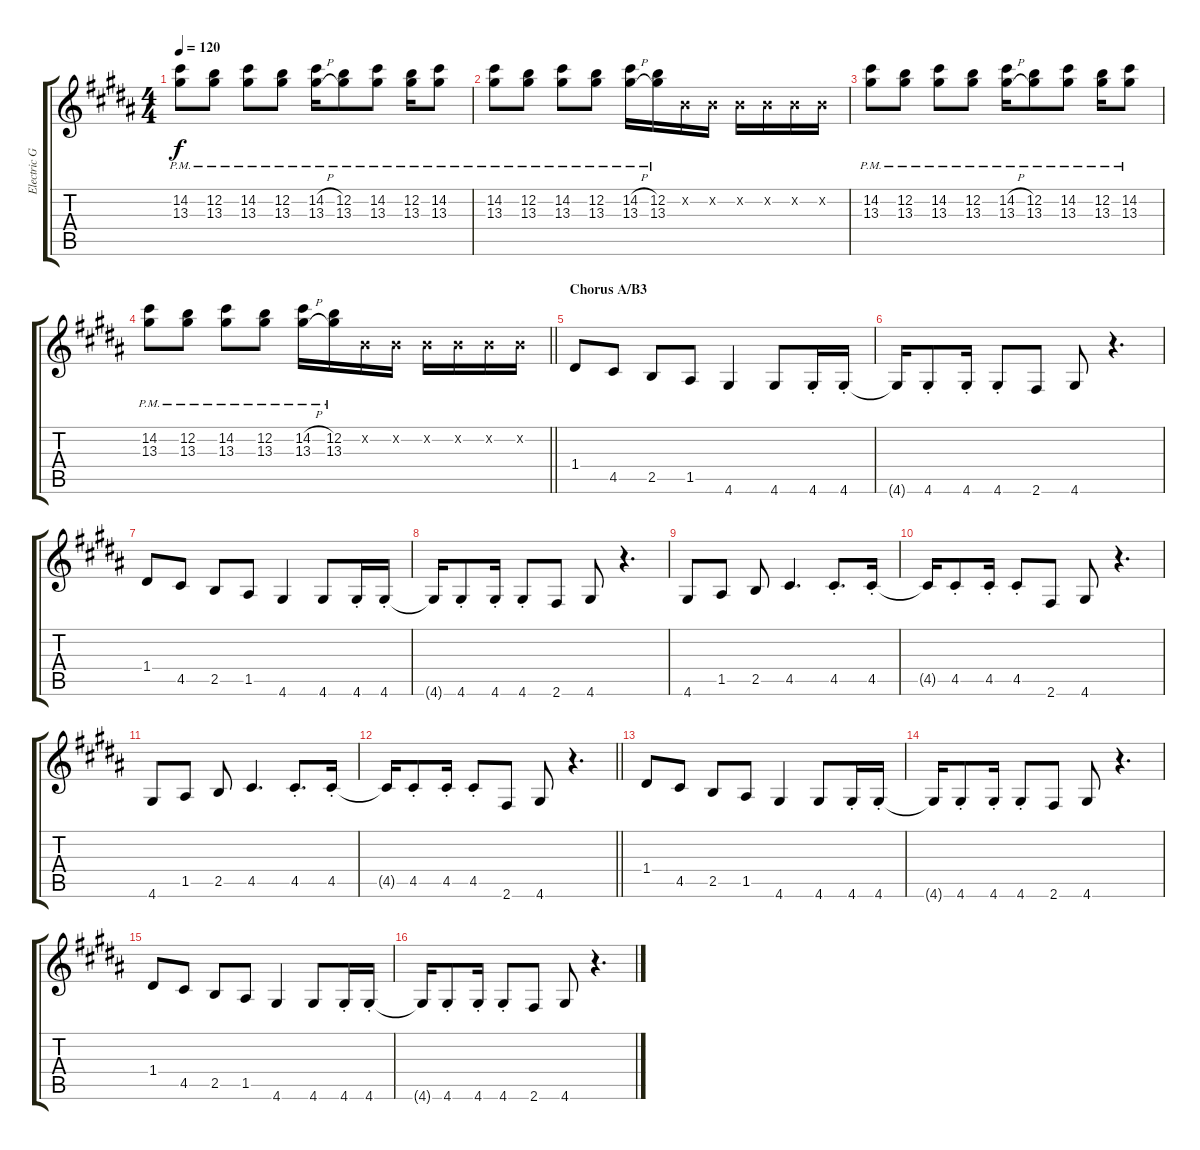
\track ("Electric Guitar 1" "Electric G") {instrument electricguitarjazz}
\staff {score tabs}
\tuning (E4 B3 G3 D3 A2 E2) {hide}
\ts (4 4)
\tempo 120
\clef g2
\ks g#minor
(14.2{pm} 13.3{pm}).8{dy f} (12.2{pm} 13.3{pm}).8 (14.2{pm} 13.3{pm}).8 (12.2{pm} 13.3{pm}).8 (14.2{h pm} 13.3{h pm}).16 (12.2{pm} 13.3{pm}).8 (14.2{pm} 13.3{pm}).8 (12.2{pm} 13.3{pm}).16 (14.2{pm} 13.3{pm}).8 |
(14.2{pm} 13.3{pm}).8 (12.2{pm} 13.3{pm}).8 (14.2{pm} 13.3{pm}).8 (12.2{pm} 13.3{pm}).8 (14.2{h pm} 13.3{h pm}).16 (12.2{pm} 13.3{pm}).16 0.2{x}.16 0.2{x}.16 0.2{x}.16 0.2{x}.16 0.2{x}.16 0.2{x}.16 |
(14.2{pm} 13.3{pm}).8 (12.2{pm} 13.3{pm}).8 (14.2{pm} 13.3{pm}).8 (12.2{pm} 13.3{pm}).8 (14.2{h pm} 13.3{h pm}).16 (12.2{pm} 13.3{pm}).8 (14.2{pm} 13.3{pm}).8 (12.2{pm} 13.3{pm}).16 (14.2{pm} 13.3{pm}).8 |
\barLineRight lightlight
(14.2{pm} 13.3{pm}).8 (12.2{pm} 13.3{pm}).8 (14.2{pm} 13.3{pm}).8 (12.2{pm} 13.3{pm}).8 (14.2{h pm} 13.3{h pm}).16 (12.2{pm} 13.3{pm}).16 0.2{x}.16 0.2{x}.16 0.2{x}.16 0.2{x}.16 0.2{x}.16 0.2{x}.16 |
\section ("" "Chorus A/B3")
1.4.8{volume 16 instrument electricguitarjazz} 4.5.8 2.5.8 1.5.8 4.6.4 4.6.8 4.6{st}.16 4.6{st}.16 |
4.6{t}.16 4.6{st}.8 4.6{st}.16 4.6{st}.8 2.6.8 4.6.8 r.4{d} |
1.4.8 4.5.8 2.5.8 1.5.8 4.6.4 4.6.8 4.6{st}.16 4.6{st}.16 |
4.6{t}.16 4.6{st}.8 4.6{st}.16 4.6{st}.8 2.6.8 4.6.8 r.4{d} |
4.6.8 1.5.8 2.5.8 4.5.4{d} 4.5{st}.8{d} 4.5{st}.16 |
4.5{t}.16 4.5{st}.8 4.5{st}.16 4.5{st}.8 2.6.8 4.6.8 r.4{d} |
4.6.8 1.5.8 2.5.8 4.5.4{d} 4.5{st}.8{d} 4.5{st}.16 |
\barLineRight lightlight
4.5{t}.16 4.5{st}.8 4.5{st}.16 4.5{st}.8 2.6.8 4.6.8 r.4{d} |
1.4.8 4.5.8 2.5.8 1.5.8 4.6.4 4.6.8 4.6{st}.16 4.6{st}.16 |
4.6{t}.16 4.6{st}.8 4.6{st}.16 4.6{st}.8 2.6.8 4.6.8 r.4{d} |
1.4.8 4.5.8 2.5.8 1.5.8 4.6.4 4.6.8 4.6{st}.16 4.6{st}.16 |
4.6{t}.16 4.6{st}.8 4.6{st}.16 4.6{st}.8 2.6.8 4.6.8 r.4{d}
